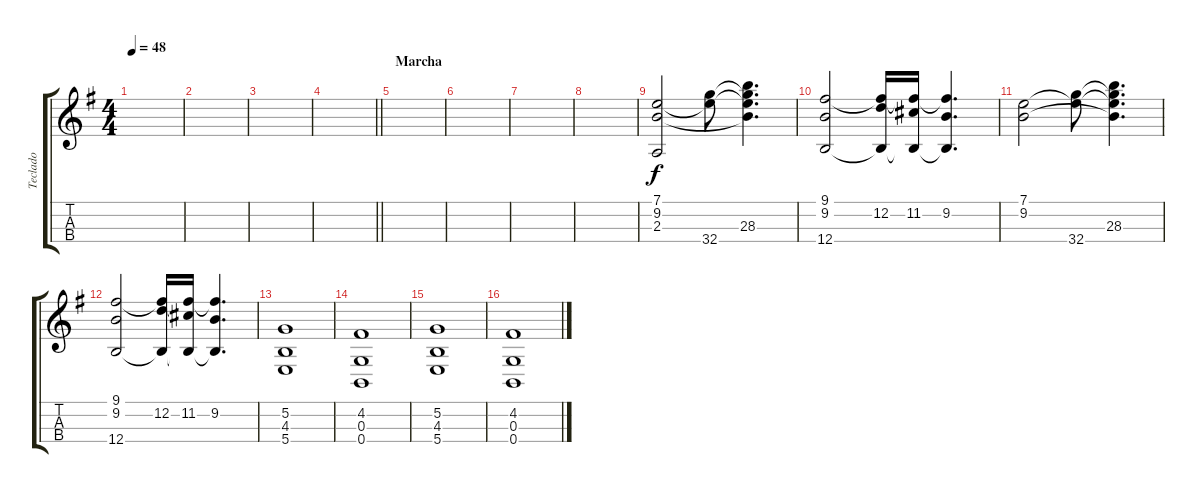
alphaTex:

\track ("Teclado" "Teclado") {instrument choiraahs}
\staff {score tabs}
\tuning (A4 D4 G3 B2) {hide}
\ts (4 4)
\tempo 48
\clef g2
\ks g
|
|
|
\barLineRight lightlight
|
\section ("" "Marcha")
|
|
|
|
(7.1 9.2 2.3).2 (7.1{t} 32.4).8 (7.1{t} 9.2{t} 28.3 32.4{t}).4{d} |
(9.1 9.2 12.4).2 (9.1{t} 12.2 12.4{t}).16 (9.1{t} 11.2 12.4{t}).16 (9.1{t} 9.2 12.4{t}).4{d} |
(7.1 9.2).2 (7.1{t} 32.4).8 (7.1{t} 9.2{t} 28.3 32.4{t}).4{d} |
(9.1 9.2 12.4).2 (9.1{t} 12.2 12.4{t}).16 (9.1{t} 11.2 12.4{t}).16 (9.1{t} 9.2 12.4{t}).4{d} |
(5.2 4.3 5.4).1{volume 10} |
(4.2 0.3 0.4).1 |
(5.2 4.3 5.4).1 |
(4.2 0.3 0.4).1
